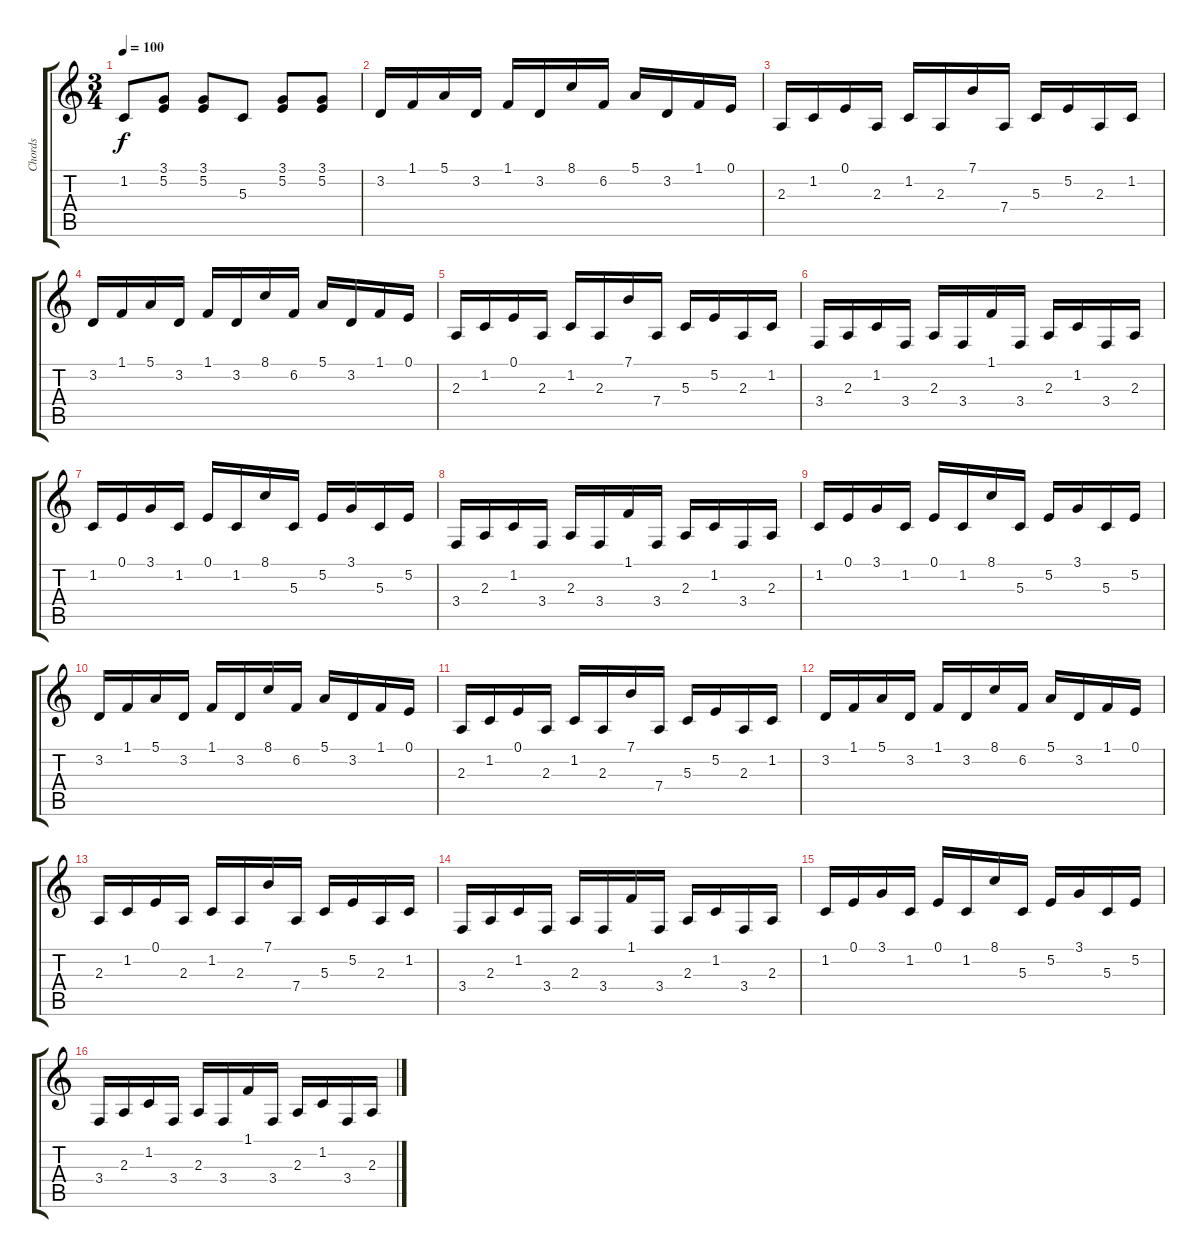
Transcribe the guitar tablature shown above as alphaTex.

\track ("Chords" "Chords") {instrument accordion}
\staff {score tabs}
\tuning (E4 B3 G3 D3 A2 E2) {hide}
\ts (3 4)
\tempo 100
\clef g2
\ks c
1.2.8{dy f} (3.1 5.2).8 (3.1 5.2).8 5.3.8 (3.1 5.2).8 (3.1 5.2).8 |
3.2.16 1.1.16 5.1.16 3.2.16 1.1.16 3.2.16 8.1.16 6.2.16 5.1.16 3.2.16 1.1.16 0.1.16 |
2.3.16 1.2.16 0.1.16 2.3.16 1.2.16 2.3.16 7.1.16 7.4.16 5.3.16 5.2.16 2.3.16 1.2.16 |
3.2.16 1.1.16 5.1.16 3.2.16 1.1.16 3.2.16 8.1.16 6.2.16 5.1.16 3.2.16 1.1.16 0.1.16 |
2.3.16 1.2.16 0.1.16 2.3.16 1.2.16 2.3.16 7.1.16 7.4.16 5.3.16 5.2.16 2.3.16 1.2.16 |
3.4.16 2.3.16 1.2.16 3.4.16 2.3.16 3.4.16 1.1.16 3.4.16 2.3.16 1.2.16 3.4.16 2.3.16 |
1.2.16 0.1.16 3.1.16 1.2.16 0.1.16 1.2.16 8.1.16 5.3.16 5.2.16 3.1.16 5.3.16 5.2.16 |
3.4.16 2.3.16 1.2.16 3.4.16 2.3.16 3.4.16 1.1.16 3.4.16 2.3.16 1.2.16 3.4.16 2.3.16 |
1.2.16 0.1.16 3.1.16 1.2.16 0.1.16 1.2.16 8.1.16 5.3.16 5.2.16 3.1.16 5.3.16 5.2.16 |
3.2.16 1.1.16 5.1.16 3.2.16 1.1.16 3.2.16 8.1.16 6.2.16 5.1.16 3.2.16 1.1.16 0.1.16 |
2.3.16 1.2.16 0.1.16 2.3.16 1.2.16 2.3.16 7.1.16 7.4.16 5.3.16 5.2.16 2.3.16 1.2.16 |
3.2.16 1.1.16 5.1.16 3.2.16 1.1.16 3.2.16 8.1.16 6.2.16 5.1.16 3.2.16 1.1.16 0.1.16 |
2.3.16 1.2.16 0.1.16 2.3.16 1.2.16 2.3.16 7.1.16 7.4.16 5.3.16 5.2.16 2.3.16 1.2.16 |
3.4.16 2.3.16 1.2.16 3.4.16 2.3.16 3.4.16 1.1.16 3.4.16 2.3.16 1.2.16 3.4.16 2.3.16 |
1.2.16 0.1.16 3.1.16 1.2.16 0.1.16 1.2.16 8.1.16 5.3.16 5.2.16 3.1.16 5.3.16 5.2.16 |
3.4.16 2.3.16 1.2.16 3.4.16 2.3.16 3.4.16 1.1.16 3.4.16 2.3.16 1.2.16 3.4.16 2.3.16
